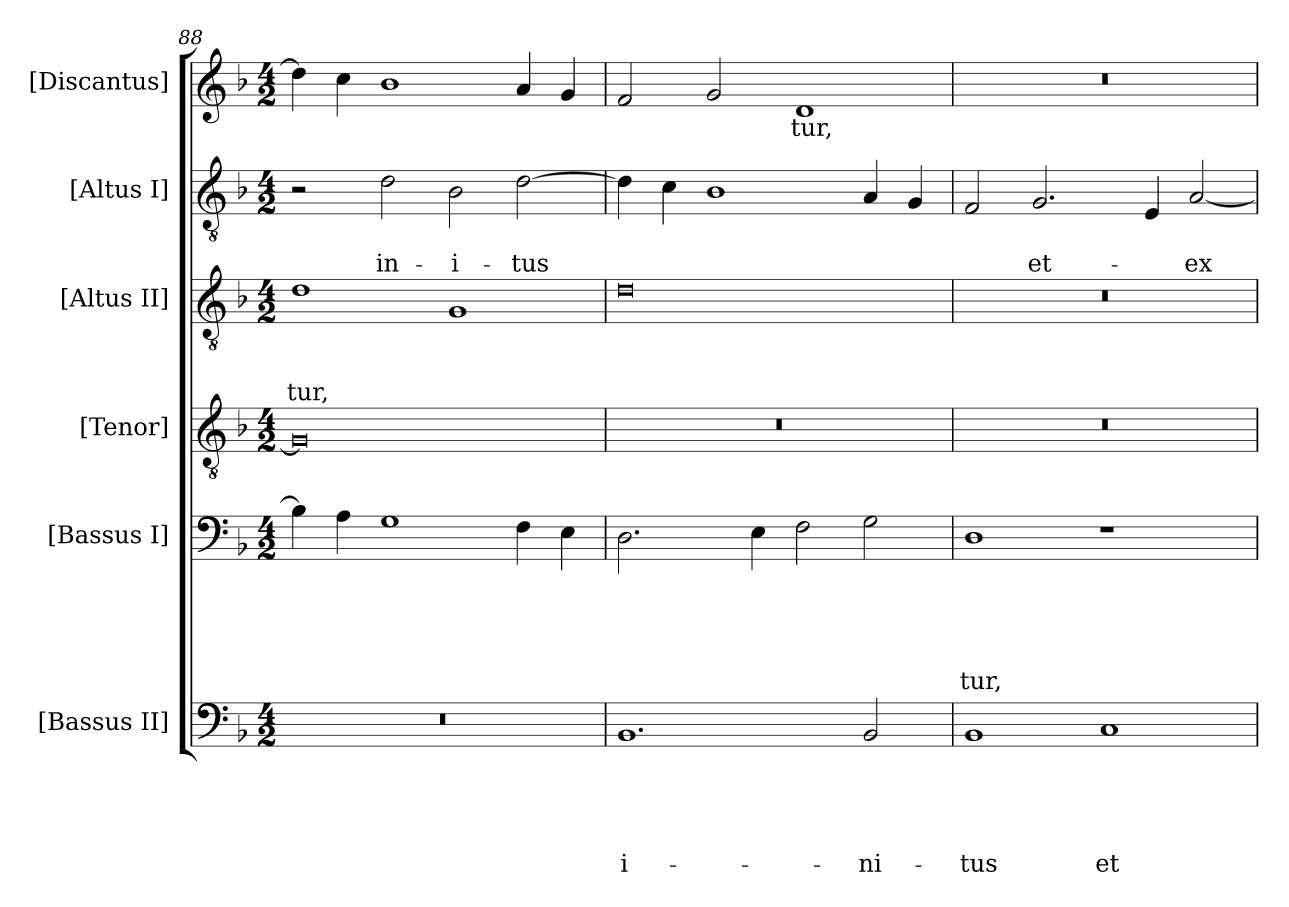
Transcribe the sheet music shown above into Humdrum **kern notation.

**kern	**text	**text	**text	**text	**text	**kern	**text	**text	**text	**text	**text	**kern	**kern	**text	**text	**text	**kern	**text	**text	**kern	**text
*part6	*part6	*part6	*part6	*part6	*part6	*part5	*part5	*part5	*part5	*part5	*part5	*part4	*part3	*part3	*part3	*part3	*part2	*part2	*part2	*part1	*part1
*staff6	*staff6	*staff6	*staff6	*staff6	*staff6	*staff5	*staff5	*staff5	*staff5	*staff5	*staff5	*staff4	*staff3	*staff3	*staff3	*staff3	*staff2	*staff2	*staff2	*staff1	*staff1
*I"[Bassus II]	*	*	*	*	*	*I"[Bassus I]	*	*	*	*	*	*I"[Tenor]	*I"[Altus II]	*	*	*	*I"[Altus I]	*	*	*I"[Discantus]	*
*clefF4	*	*	*	*	*	*clefF4	*	*	*	*	*	*clefGv2	*clefGv2	*	*	*	*clefGv2	*	*	*clefG2	*
*k[b-]	*	*	*	*	*	*k[b-]	*	*	*	*	*	*k[b-]	*k[b-]	*	*	*	*k[b-]	*	*	*k[b-]	*
*M4/2	*	*	*	*	*	*M4/2	*	*	*	*	*	*M4/2	*M4/2	*	*	*	*M4/2	*	*	*M4/2	*
=88	=88	=88	=88	=88	=88	=88	=88	=88	=88	=88	=88	=88	=88	=88	=88	=88	=88	=88	=88	=88	=88
0r	.	.	.	.	.	4B-\]	.	.	.	.	.	0G/]	1d\	.	.	-tur,	2r	.	.	4dd\]	.
.	.	.	.	.	.	4A\	.	.	.	.	.	.	.	.	.	.	.	.	.	4cc\	.
.	.	.	.	.	.	1G\	.	.	.	.	.	.	.	.	.	.	2d\	.	in-	1b-\	.
.	.	.	.	.	.	.	.	.	.	.	.	.	1G/	.	.	.	2B-\	.	-i-	.	.
.	.	.	.	.	.	4F\	.	.	.	.	.	.	.	.	.	.	[2d\	.	-tus	4a/	.
.	.	.	.	.	.	4E\	.	.	.	.	.	.	.	.	.	.	.	.	.	4g/	.
=89	=89	=89	=89	=89	=89	=89	=89	=89	=89	=89	=89	=89	=89	=89	=89	=89	=89	=89	=89	=89	=89
1.BB-/	.	.	.	.	i-	2.D\	.	.	.	.	.	0r	0d\	.	.	.	4d\]	.	.	2f/	.
.	.	.	.	.	.	.	.	.	.	.	.	.	.	.	.	.	4c\	.	.	.	.
.	.	.	.	.	.	.	.	.	.	.	.	.	.	.	.	.	1B-/	.	.	2g/	.
.	.	.	.	.	.	4E\	.	.	.	.	.	.	.	.	.	.	.	.	.	.	.
.	.	.	.	.	.	2F\	.	.	.	.	.	.	.	.	.	.	.	.	.	1d/	-tur,
2BB-/	.	.	.	.	-ni-	2G\	.	.	.	.	.	.	.	.	.	.	4A/	.	.	.	.
.	.	.	.	.	.	.	.	.	.	.	.	.	.	.	.	.	4G/	.	.	.	.
=90	=90	=90	=90	=90	=90	=90	=90	=90	=90	=90	=90	=90	=90	=90	=90	=90	=90	=90	=90	=90	=90
1BB-/	.	.	.	.	-tus	1D\	.	.	.	.	-tur,	0r	0r	.	.	.	2F/	.	.	0r	.
.	.	.	.	.	.	.	.	.	.	.	.	.	.	.	.	.	2.G/	.	et-	.	.
1C/	.	.	.	.	et-	1r	.	.	.	.	.	.	.	.	.	.	.	.	.	.	.
.	.	.	.	.	.	.	.	.	.	.	.	.	.	.	.	.	4E/	.	.	.	.
.	.	.	.	.	.	.	.	.	.	.	.	.	.	.	.	.	[2A/	.	ex-	.	.
=	=	=	=	=	=	=	=	=	=	=	=	=	=	=	=	=	=	=	=	=	=
*-	*-	*-	*-	*-	*-	*-	*-	*-	*-	*-	*-	*-	*-	*-	*-	*-	*-	*-	*-	*-	*-
